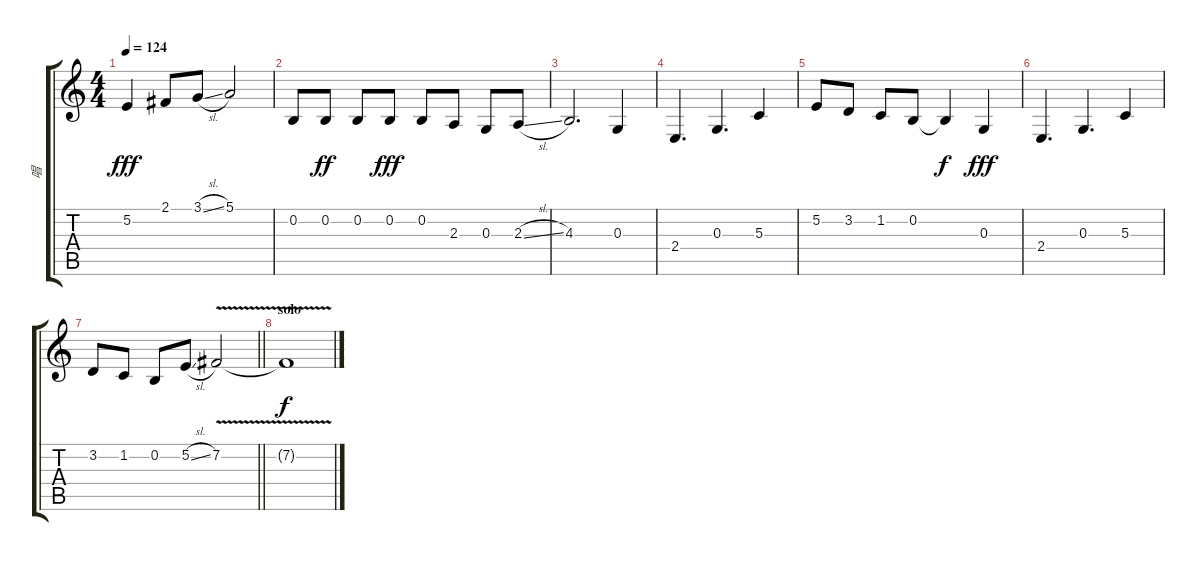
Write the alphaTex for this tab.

\track ("唱" "唱") {instrument lead1square}
\staff {score tabs}
\tuning (E4 B3 G3 D3 A2 E2) {hide}
\ts (4 4)
\tempo 124
\clef g2
\ks c
5.2.4{dy fff} 2.1.8 3.1{sl}.8 5.1.2 |
0.2.8 0.2.8{dy ff} 0.2.8 0.2.8{dy fff} 0.2.8 2.3.8 0.3.8 2.3{sl}.8 |
4.3.2{d} 0.3.4 |
2.4.4{d} 0.3.4{d} 5.3.4 |
5.2.8 3.2.8 1.2.8 0.2.8 0.2{t}.4{dy f} 0.3.4{dy fff} |
2.4.4{d} 0.3.4{d} 5.3.4 |
\barLineRight lightlight
3.2.8 1.2.8 0.2.8 5.2{sl}.8 7.2{v}.2 |
\section ("" "solo")
7.2{t}.1{dy f}
